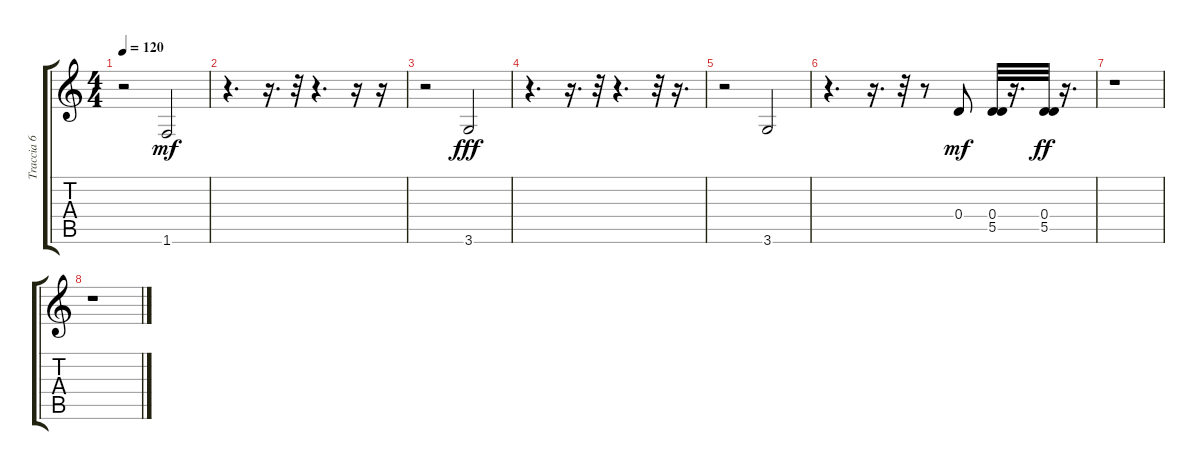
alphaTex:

\track ("Traccia 6" "Traccia 6") {instrument electricguitarjazz}
\staff {score tabs}
\tuning (E4 B3 G3 D3 A2 E2) {hide}
\ts (4 4)
\tempo 120
\clef g2
\ks c
r.2{dy fff} 1.6.2{dy mf} |
r.4{d} r.16{d} r.32 r.4{d} r.16 r.16 |
r.2 3.6.2{dy fff} |
r.4{d} r.16{d} r.32 r.4{d} r.32 r.16{d} |
r.2 3.6.2 |
r.4{d} r.16{d} r.32 r.8 0.4.8{dy mf} (0.4 5.5).32 r.16{d} (0.4 5.5).32{dy ff} r.16{d} |
r.1 |
r.1
